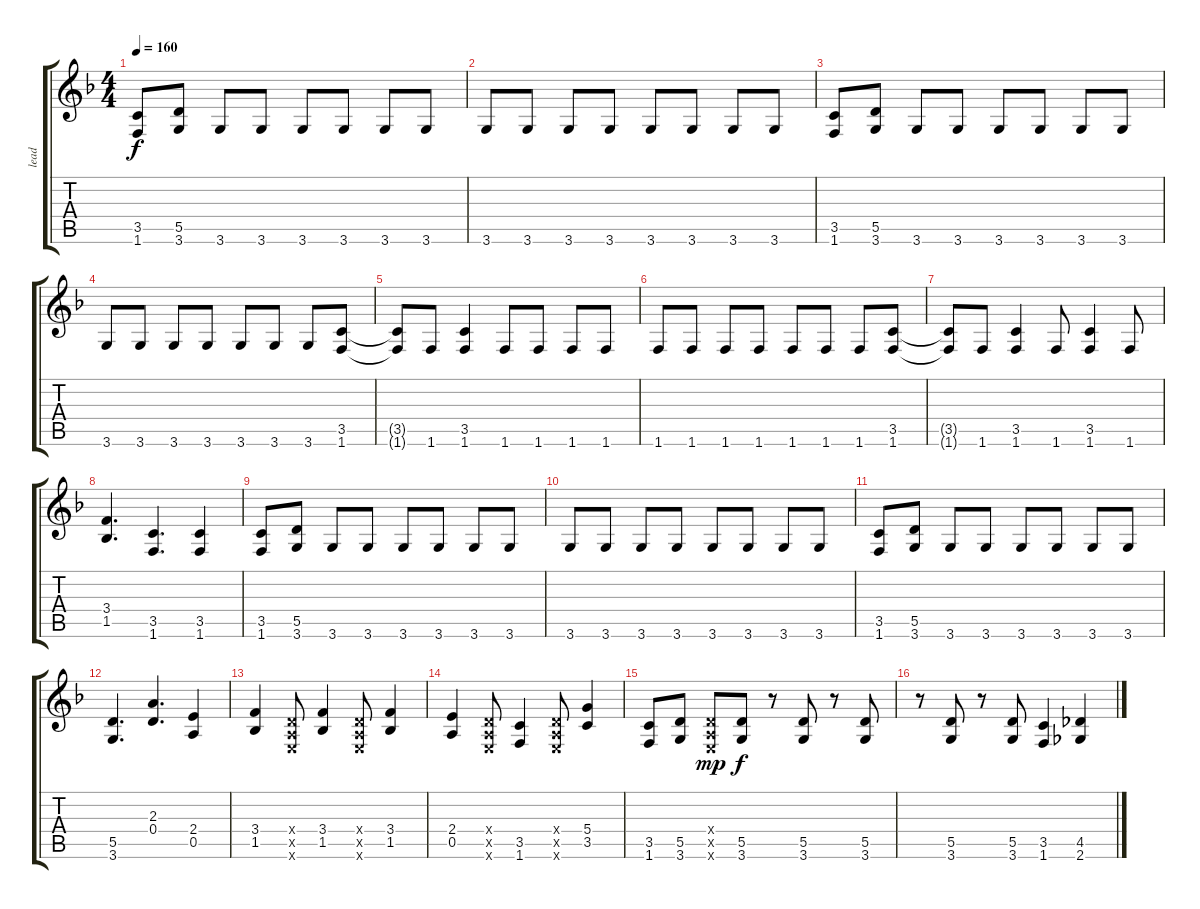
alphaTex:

\track ("lead" "lead") {instrument electricguitarclean}
\staff {score tabs}
\tuning (E4 B3 G3 D3 A2 E2) {hide}
\ts (4 4)
\tempo 160
\clef g2
\ks f
(3.5 1.6).8{dy f} (5.5 3.6).8 3.6.8 3.6.8 3.6.8 3.6.8 3.6.8 3.6.8 |
3.6.8 3.6.8 3.6.8 3.6.8 3.6.8 3.6.8 3.6.8 3.6.8 |
(3.5 1.6).8 (5.5 3.6).8 3.6.8 3.6.8 3.6.8 3.6.8 3.6.8 3.6.8 |
3.6.8 3.6.8 3.6.8 3.6.8 3.6.8 3.6.8 3.6.8 (3.5 1.6).8 |
(3.5{t} 1.6{t}).8 1.6.8 (3.5 1.6).4 1.6.8 1.6.8 1.6.8 1.6.8 |
1.6.8 1.6.8 1.6.8 1.6.8 1.6.8 1.6.8 1.6.8 (3.5 1.6).8 |
(3.5{t} 1.6{t}).8 1.6.8 (3.5 1.6).4 1.6.8 (3.5 1.6).4 1.6.8 |
(3.4 1.5).4{d} (3.5 1.6).4{d} (3.5 1.6).4 |
(3.5 1.6).8 (5.5 3.6).8 3.6.8 3.6.8 3.6.8 3.6.8 3.6.8 3.6.8 |
3.6.8 3.6.8 3.6.8 3.6.8 3.6.8 3.6.8 3.6.8 3.6.8 |
(3.5 1.6).8 (5.5 3.6).8 3.6.8 3.6.8 3.6.8 3.6.8 3.6.8 3.6.8 |
(5.5 3.6).4{d} (2.3 0.4).4{d} (2.4 0.5).4 |
(3.4 1.5).4 (0.4{x} 0.5{x} 0.6{x}).8 (3.4 1.5).4 (0.4{x} 0.5{x} 0.6{x}).8 (3.4 1.5).4 |
(2.4 0.5).4 (0.4{x} 0.5{x} 0.6{x}).8 (3.5 1.6).4 (0.4{x} 0.5{x} 0.6{x}).8 (5.4 3.5).4 |
(3.5 1.6).8 (5.5 3.6).8 (0.4{x} 0.5{x} 0.6{x}).8{dy mp} (5.5 3.6).8{dy f} r.8 (5.5 3.6).8 r.8 (5.5 3.6).8 |
r.8 (5.5 3.6).8 r.8 (5.5 3.6).8 (3.5 1.6).4 (4.5 2.6).4
